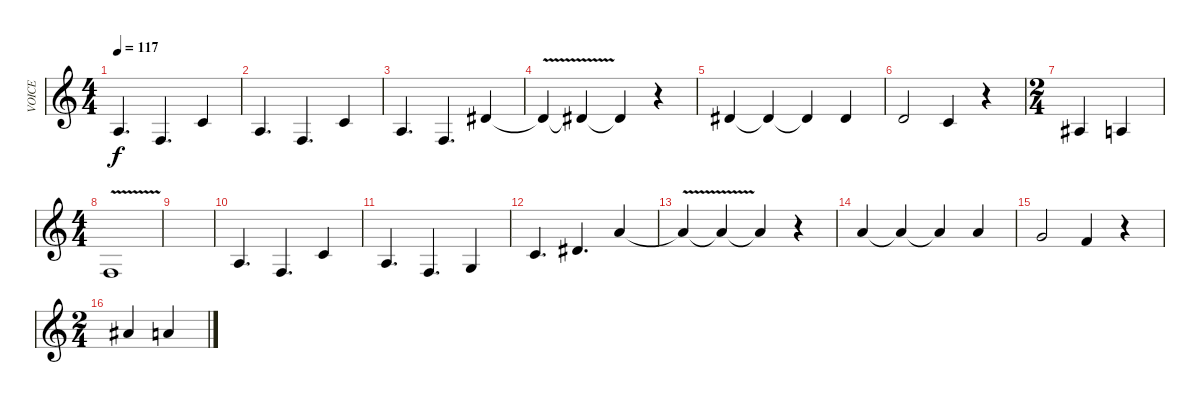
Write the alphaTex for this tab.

\track ("VOICE" "VOICE") {instrument clarinet}
\staff {score}
\tuning (E4 B3 G3 D3 A2 E2) {hide}
\ts (4 4)
\tempo 117
\clef g2
\ks c
2.3.4{d dy f} 3.4.4{d} 5.3.4 |
2.3.4{d} 3.4.4{d} 5.3.4 |
2.3.4{d} 3.4.4{d} 4.2.4 |
4.2{v t}.4 4.2{t}.4 4.2{t}.4 r.4 |
4.2.4 4.2{t}.4 4.2{t}.4 4.2.4 |
3.2.2 1.2.4 r.4 |
\ts (2 4)
8.4.4 7.4.4 |
\ts (4 4)
8.5{v}.1 |
|
2.3.4{d} 3.4.4{d} 5.3.4 |
2.3.4{d} 3.4.4{d} 5.4.4 |
1.2.4{d} 4.2.4{d} 10.2.4 |
10.2{v t}.4 10.2{t}.4 10.2{t}.4 r.4 |
10.2.4 10.2{t}.4 10.2{t}.4 10.2.4 |
8.2.2 6.2.4 r.4 |
\ts (2 4)
11.2.4 10.2.4
